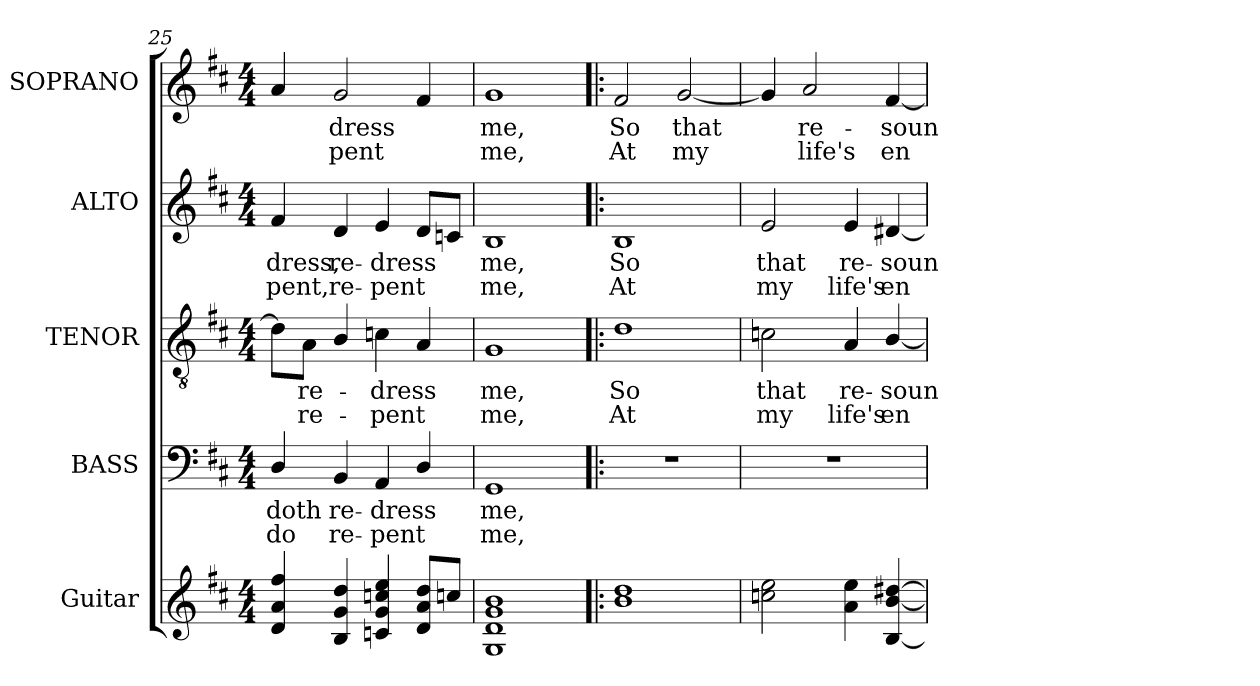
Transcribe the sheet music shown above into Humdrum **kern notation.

**kern	**kern	**text	**text	**kern	**text	**text	**kern	**text	**text	**kern	**text	**text
*part5	*part4	*part4	*part4	*part3	*part3	*part3	*part2	*part2	*part2	*part1	*part1	*part1
*staff5	*staff4	*staff4	*staff4	*staff3	*staff3	*staff3	*staff2	*staff2	*staff2	*staff1	*staff1	*staff1
*I"Guitar	*I"BASS	*	*	*I"TENOR	*	*	*I"ALTO	*	*	*I"SOPRANO	*	*
*	*I'B.	*	*	*I'T.	*	*	*I'A.	*	*	*I'S.	*	*
*clefG2	*clefF4	*	*	*clefGv2	*	*	*clefG2	*	*	*clefG2	*	*
*ITrd7c12	*	*	*	*ITrd7c12	*	*	*	*	*	*	*	*
*k[f#c#]	*k[f#c#]	*	*	*k[f#c#]	*	*	*k[f#c#]	*	*	*k[f#c#]	*	*
*D:	*D:	*	*	*D:	*	*	*D:	*	*	*D:	*	*
*M4/4	*M4/4	*	*	*M4/4	*	*	*M4/4	*	*	*M4/4	*	*
=25	=25	=25	=25	=25	=25	=25	=25	=25	=25	=25	=25	=25
!	!	!LO:LY:b:color=#000000	!LO:LY:b:color=#000000	!	!	!	!	!	!	!	!	!
!	!	!	!	!	!	!	!	!LO:LY:b:color=#000000	!LO:LY:b:color=#000000	!	!	!
4Di/ 4Ai 4f#i	4Di/	doth	do	8Di\L]	.	.	4f#i/	-dress,	-pent,	4ai/	.	.
!	!	!	!	!	!LO:LY:b:color=#000000	!LO:LY:b:color=#000000	!	!	!	!	!	!
.	.	.	.	8AAi\J	re-	re-	.	.	.	.	.	.
!	!	!LO:LY:b:color=#000000	!LO:LY:b:color=#000000	!	!	!	!	!	!	!	!	!
!	!	!	!	!	!	!	!	!LO:LY:b:color=#000000	!LO:LY:b:color=#000000	!	!	!
!	!	!	!	!	!	!	!	!	!	!	!LO:LY:b:color=#000000	!LO:LY:b:color=#000000
4BBi/ 4Gi 4di	4BBi/	re-	re-	4BBi/	.	.	4di/	re-	re-	2gi/	-dress	-pent
!	!	!LO:LY:b:color=#000000	!LO:LY:b:color=#000000	!	!	!	!	!	!	!	!	!
!	!	!	!	!	!LO:LY:b:color=#000000	!LO:LY:b:color=#000000	!	!	!	!	!	!
!	!	!	!	!	!	!	!	!LO:LY:b:color=#000000	!LO:LY:b:color=#000000	!	!	!
4Cni/ 4Gi 4cni 4ei	4AAi/	-dress	-pent	4Cni\	-dress	-pent	4ei/	-dress	-pent	.	.	.
8Di/ 8Ai/ 8di/L	4Di/	.	.	4AAi/	.	.	8di/L	.	.	4f#i/	.	.
8cni/J	.	.	.	.	.	.	8cni/J	.	.	.	.	.
=26	=26	=26	=26	=26	=26	=26	=26	=26	=26	=26	=26	=26
!	!	!LO:LY:b:color=#000000	!LO:LY:b:color=#000000	!	!	!	!	!	!	!	!	!
!	!	!	!	!	!LO:LY:b:color=#000000	!LO:LY:b:color=#000000	!	!	!	!	!	!
!	!	!	!	!	!	!	!	!LO:LY:b:color=#000000	!LO:LY:b:color=#000000	!	!	!
!	!	!	!	!	!	!	!	!	!	!	!LO:LY:b:color=#000000	!LO:LY:b:color=#000000
1GGi 1Di 1Gi 1Bi	1GGi	me,	me,	1GGi	me,	me,	1Bi	me,	me,	1gi	me,	me,
!!LO:PB:g=z
=27!|:	=27!|:	=27!|:	=27!|:	=27!|:	=27!|:	=27!|:	=27!|:	=27!|:	=27!|:	=27!|:	=27!|:	=27!|:
!	!	!	!	!	!LO:LY:b:color=#000000	!LO:LY:b:color=#000000	!	!	!	!	!	!
!	!	!	!	!	!	!	!	!LO:LY:b:color=#000000	!LO:LY:b:color=#000000	!	!	!
!	!	!	!	!	!	!	!	!	!	!	!LO:LY:b:color=#000000	!LO:LY:b:color=#000000
1Bi 1di	1r	.	.	1Di	So	At	1Bi	So	At	2f#i/	So	At
!	!	!	!	!	!	!	!	!	!	!	!LO:LY:b:color=#000000	!LO:LY:b:color=#000000
.	.	.	.	.	.	.	.	.	.	[2gi/	that	my
=28	=28	=28	=28	=28	=28	=28	=28	=28	=28	=28	=28	=28
!	!	!	!	!	!LO:LY:b:color=#000000	!LO:LY:b:color=#000000	!	!	!	!	!	!
!	!	!	!	!	!	!	!	!LO:LY:b:color=#000000	!LO:LY:b:color=#000000	!	!	!
2cni\ 2ei	1r	.	.	2Cni\	that	my	2ei/	that	my	4gi/]	.	.
!	!	!	!	!	!	!	!	!	!	!	!LO:LY:b:color=#000000	!LO:LY:b:color=#000000
.	.	.	.	.	.	.	.	.	.	2ai/	re-	life's
!	!	!	!	!	!LO:LY:b:color=#000000	!LO:LY:b:color=#000000	!	!	!	!	!	!
!	!	!	!	!	!	!	!	!LO:LY:b:color=#000000	!LO:LY:b:color=#000000	!	!	!
4Ai\ 4ei	.	.	.	4AAi/	re-	life's	4ei/	re-	life's	.	.	.
!	!	!	!	!	!LO:LY:b:color=#000000	!LO:LY:b:color=#000000	!	!	!	!	!	!
!	!	!	!	!	!	!	!	!LO:LY:b:color=#000000	!LO:LY:b:color=#000000	!	!	!
!	!	!	!	!	!	!	!	!	!	!	!LO:LY:b:color=#000000	!LO:LY:b:color=#000000
[4BBi/ [4Bi [4d#Xi	.	.	.	[4BBi/	-soun-	en-	[4d#Xi/	-soun-	en-	[4f#i/	-soun-	en-
=	=	=	=	=	=	=	=	=	=	=	=	=
*-	*-	*-	*-	*-	*-	*-	*-	*-	*-	*-	*-	*-
